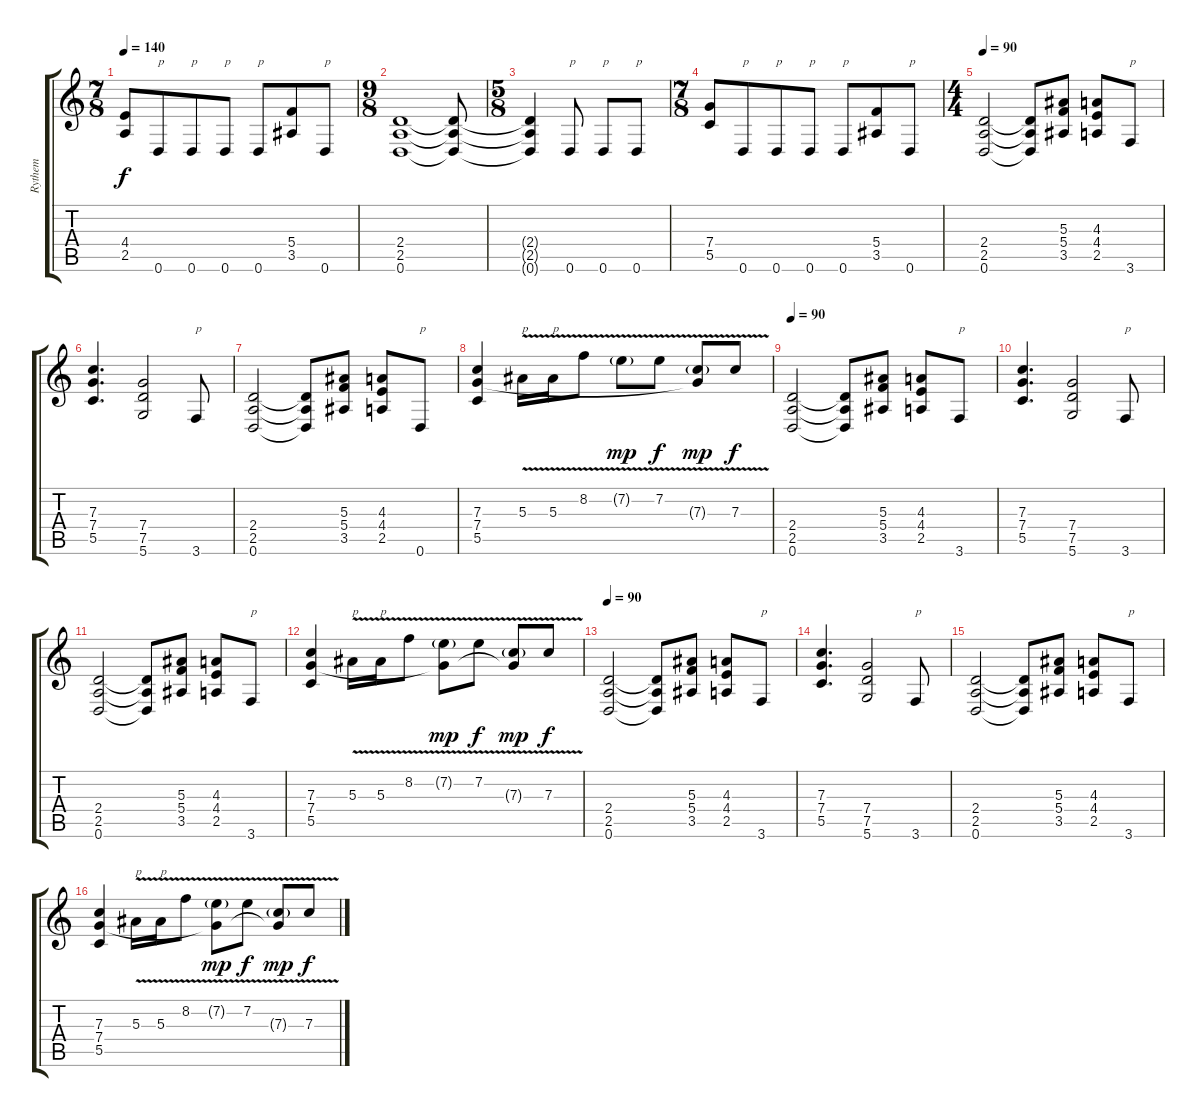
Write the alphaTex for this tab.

\track ("Rythem" "Rythem") {instrument distortionguitar}
\staff {score tabs}
\tuning (D4 A3 F3 C3 G2 D2) {hide}
\ts (7 8)
\tempo 140
\clef g2
\ks c
(4.4 2.5).8{dy f} 0.6.8{txt "p"} 0.6.8{txt "p"} 0.6.8{txt "p"} 0.6.8{txt "p"} (5.4 3.5).8 0.6.8{txt "p"} |
\ts (9 8)
(2.4 2.5 0.6).1 (2.4{t} 2.5{t} 0.6{t}).8 |
\ts (5 8)
(2.4{t} 2.5{t} 0.6{t}).4 0.6.8{txt "p"} 0.6.8{txt "p"} 0.6.8{txt "p"} |
\ts (7 8)
(7.4 5.5).8 0.6.8{txt "p"} 0.6.8{txt "p"} 0.6.8{txt "p"} 0.6.8{txt "p"} (5.4 3.5).8 0.6.8{txt "p"} |
\ts (4 4)
\tempo 90
(2.4 2.5 0.6).2 (2.4{t} 2.5{t} 0.6{t}).8 (5.3 5.4 3.5).8 (4.3 4.4 2.5).8 3.6.8{txt "p"} |
(7.3 7.4 5.5).4{d} (7.4 7.5 5.6).2 3.6.8{txt "p"} |
(2.4 2.5 0.6).2 (2.4{t} 2.5{t} 0.6{t}).8 (5.3 5.4 3.5).8 (4.3 4.4 2.5).8 0.6.8{txt "p"} |
(7.3 7.4 5.5).4 5.3{v}.16{txt "p"} 5.3{v}.16{txt "p"} 8.2{v}.8 7.2{v g}.8{dy mp} 7.2{v}.8{dy f} (7.3{v g} 7.4{t}).8{dy mp} 7.3{v}.8{dy f} |
\tempo 90
(2.4 2.5 0.6).2 (2.4{t} 2.5{t} 0.6{t}).8 (5.3 5.4 3.5).8 (4.3 4.4 2.5).8 3.6.8{txt "p"} |
(7.3 7.4 5.5).4{d} (7.4 7.5 5.6).2 3.6.8{txt "p"} |
(2.4 2.5 0.6).2 (2.4{t} 2.5{t} 0.6{t}).8 (5.3 5.4 3.5).8 (4.3 4.4 2.5).8 3.6.8{txt "p"} |
(7.3 7.4 5.5).4 5.3{v}.16{txt "p"} 5.3{v}.16{txt "p"} 8.2{v}.8 (7.2{v g} 7.4{t}).8{dy mp} 7.2{v}.8{dy f} (7.3{v g} 7.4{t}).8{dy mp} 7.3{v}.8{dy f} |
\tempo 90
(2.4 2.5 0.6).2 (2.4{t} 2.5{t} 0.6{t}).8 (5.3 5.4 3.5).8 (4.3 4.4 2.5).8 3.6.8{txt "p"} |
(7.3 7.4 5.5).4{d} (7.4 7.5 5.6).2 3.6.8{txt "p"} |
(2.4 2.5 0.6).2 (2.4{t} 2.5{t} 0.6{t}).8 (5.3 5.4 3.5).8 (4.3 4.4 2.5).8 3.6.8{txt "p"} |
(7.3 7.4 5.5).4 5.3{v}.16{txt "p"} 5.3{v}.16{txt "p"} 8.2{v}.8 (7.2{v g} 7.4{t}).8{dy mp} 7.2{v}.8{dy f} (7.3{v g} 7.4{t}).8{dy mp} 7.3{v}.8{dy f}
